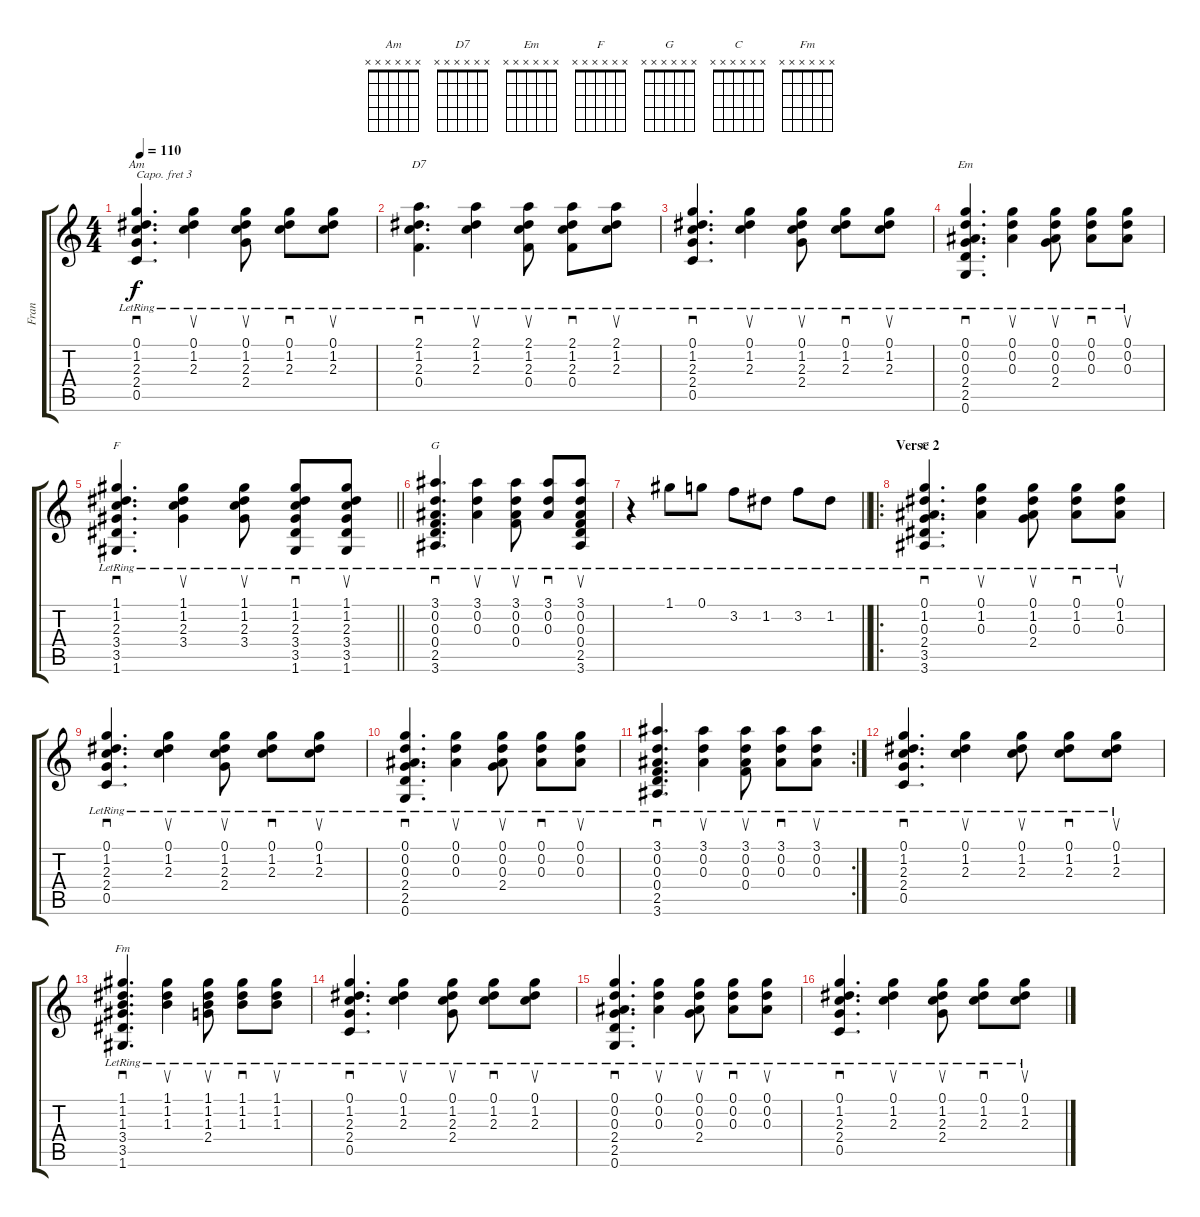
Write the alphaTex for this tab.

\track ("Fran" "Fran") {instrument acousticguitarsteel}
\staff {score tabs}
\capo 3
\tuning (E4 B3 G3 D3 A2 E2) {hide}
\chord ("Am" x x x x x x)
\chord ("D7" x x x x x x)
\chord ("Em" x x x x x x)
\chord ("F" x x x x x x)
\chord ("G" x x x x x x)
\chord ("C" x x x x x x)
\chord ("Fm" x x x x x x)
\ts (4 4)
\tempo 110
\clef g2
\ks c
(0.1{lr} 1.2{lr} 2.3{lr} 2.4{lr} 0.5{lr}).4{d sd ch "Am" dy f} (0.1{lr} 1.2{lr} 2.3{lr}).4{su} (0.1{lr} 1.2{lr} 2.3{lr} 2.4{lr}).8{su} (0.1{lr} 1.2{lr} 2.3{lr}).8{sd} (0.1{lr} 1.2{lr} 2.3{lr}).8{su} |
(2.1{lr} 1.2{lr} 2.3{lr} 0.4{lr}).4{d sd ch "D7"} (2.1{lr} 1.2{lr} 2.3{lr}).4{su} (2.1{lr} 1.2{lr} 2.3{lr} 0.4{lr}).8{su} (2.1{lr} 1.2{lr} 2.3{lr} 0.4{lr}).8{sd} (2.1{lr} 1.2{lr} 2.3{lr}).8{su} |
(0.1{lr} 1.2{lr} 2.3{lr} 2.4{lr} 0.5{lr}).4{d sd} (0.1{lr} 1.2{lr} 2.3{lr}).4{su} (0.1{lr} 1.2{lr} 2.3{lr} 2.4{lr}).8{su} (0.1{lr} 1.2{lr} 2.3{lr}).8{sd} (0.1{lr} 1.2{lr} 2.3{lr}).8{su} |
(0.1{lr} 0.2{lr} 0.3{lr} 2.4{lr} 2.5{lr} 0.6{lr}).4{d sd ch "Em"} (0.1{lr} 0.2{lr} 0.3{lr}).4{su} (0.1{lr} 0.2{lr} 0.3{lr} 2.4{lr}).8{su} (0.1{lr} 0.2{lr} 0.3{lr}).8{sd} (0.1{lr} 0.2{lr} 0.3{lr}).8{su} |
\barLineRight lightlight
(1.1{lr} 1.2{lr} 2.3{lr} 3.4{lr} 3.5{lr} 1.6{lr}).4{d sd ch "F"} (1.1{lr} 1.2{lr} 2.3{lr} 3.4{lr}).4{su} (1.1{lr} 1.2{lr} 2.3{lr} 3.4{lr}).8{su} (1.1{lr} 1.2{lr} 2.3{lr} 3.4{lr} 3.5{lr} 1.6{lr}).8{sd} (1.1{lr} 1.2{lr} 2.3{lr} 3.4{lr} 3.5{lr} 1.6{lr}).8{su} |
\section ("" "")
(3.1{lr} 0.2{lr} 0.3{lr} 0.4{lr} 2.5{lr} 3.6{lr}).4{d sd ch "G"} (3.1{lr} 0.2{lr} 0.3{lr}).4{su} (3.1{lr} 0.2{lr} 0.3{lr} 0.4{lr}).8{su} (3.1{lr} 0.2{lr} 0.3{lr}).8{sd} (3.1{lr} 0.2{lr} 0.3{lr} 0.4{lr} 2.5{lr} 3.6{lr}).8{su} |
\barLineRight lightlight
r.4 1.1{lr}.8 0.1{lr}.8 3.2{lr}.8 1.2{lr}.8 3.2{lr}.8 1.2{lr}.8 |
\ro
\section ("" "Verse 2")
(0.1{lr} 1.2{lr} 0.3{lr} 2.4{lr} 3.5{lr} 3.6{lr}).4{d sd ch "C"} (0.1{lr} 1.2{lr} 0.3{lr}).4{su} (0.1{lr} 1.2{lr} 0.3{lr} 2.4{lr}).8{su} (0.1{lr} 1.2{lr} 0.3{lr}).8{sd} (0.1{lr} 1.2{lr} 0.3{lr}).8{su} |
(0.1{lr} 1.2{lr} 2.3{lr} 2.4{lr} 0.5{lr}).4{d sd} (0.1{lr} 1.2{lr} 2.3{lr}).4{su} (0.1{lr} 1.2{lr} 2.3{lr} 2.4{lr}).8{su} (0.1{lr} 1.2{lr} 2.3{lr}).8{sd} (0.1{lr} 1.2{lr} 2.3{lr}).8{su} |
(0.1{lr} 0.2{lr} 0.3{lr} 2.4{lr} 2.5{lr} 0.6{lr}).4{d sd} (0.1{lr} 0.2{lr} 0.3{lr}).4{su} (0.1{lr} 0.2{lr} 0.3{lr} 2.4{lr}).8{su} (0.1{lr} 0.2{lr} 0.3{lr}).8{sd} (0.1{lr} 0.2{lr} 0.3{lr}).8{su} |
\rc 2
(3.1{lr} 0.2{lr} 0.3{lr} 0.4{lr} 2.5{lr} 3.6{lr}).4{d sd} (3.1{lr} 0.2{lr} 0.3{lr}).4{su} (3.1{lr} 0.2{lr} 0.3{lr} 0.4{lr}).8{su} (3.1{lr} 0.2{lr} 0.3{lr}).8{sd} (3.1{lr} 0.2{lr} 0.3{lr}).8{su} |
(0.1{lr} 1.2{lr} 2.3{lr} 2.4{lr} 0.5{lr}).4{d sd} (0.1{lr} 1.2{lr} 2.3{lr}).4{su} (0.1{lr} 1.2{lr} 2.3{lr}).8{su} (0.1{lr} 1.2{lr} 2.3{lr}).8{sd} (0.1{lr} 1.2{lr} 2.3{lr}).8{su} |
(1.1{lr} 1.2{lr} 1.3{lr} 3.4{lr} 3.5{lr} 1.6{lr}).4{d sd ch "Fm"} (1.1{lr} 1.2{lr} 1.3{lr}).4{su} (1.1{lr} 1.2{lr} 1.3{lr} 2.4{lr}).8{su} (1.1{lr} 1.2{lr} 1.3{lr}).8{sd} (1.1{lr} 1.2{lr} 1.3{lr}).8{su} |
(0.1{lr} 1.2{lr} 2.3{lr} 2.4{lr} 0.5{lr}).4{d sd} (0.1{lr} 1.2{lr} 2.3{lr}).4{su} (0.1{lr} 1.2{lr} 2.3{lr} 2.4{lr}).8{su} (0.1{lr} 1.2{lr} 2.3{lr}).8{sd} (0.1{lr} 1.2{lr} 2.3{lr}).8{su} |
(0.1{lr} 0.2{lr} 0.3{lr} 2.4{lr} 2.5{lr} 0.6{lr}).4{d sd} (0.1{lr} 0.2{lr} 0.3{lr}).4{su} (0.1{lr} 0.2{lr} 0.3{lr} 2.4{lr}).8{su} (0.1{lr} 0.2{lr} 0.3{lr}).8{sd} (0.1{lr} 0.2{lr} 0.3{lr}).8{su} |
(0.1{lr} 1.2{lr} 2.3{lr} 2.4{lr} 0.5{lr}).4{d sd} (0.1{lr} 1.2{lr} 2.3{lr}).4{su} (0.1{lr} 1.2{lr} 2.3{lr} 2.4{lr}).8{su} (0.1{lr} 1.2{lr} 2.3{lr}).8{sd} (0.1{lr} 1.2{lr} 2.3{lr}).8{su}
